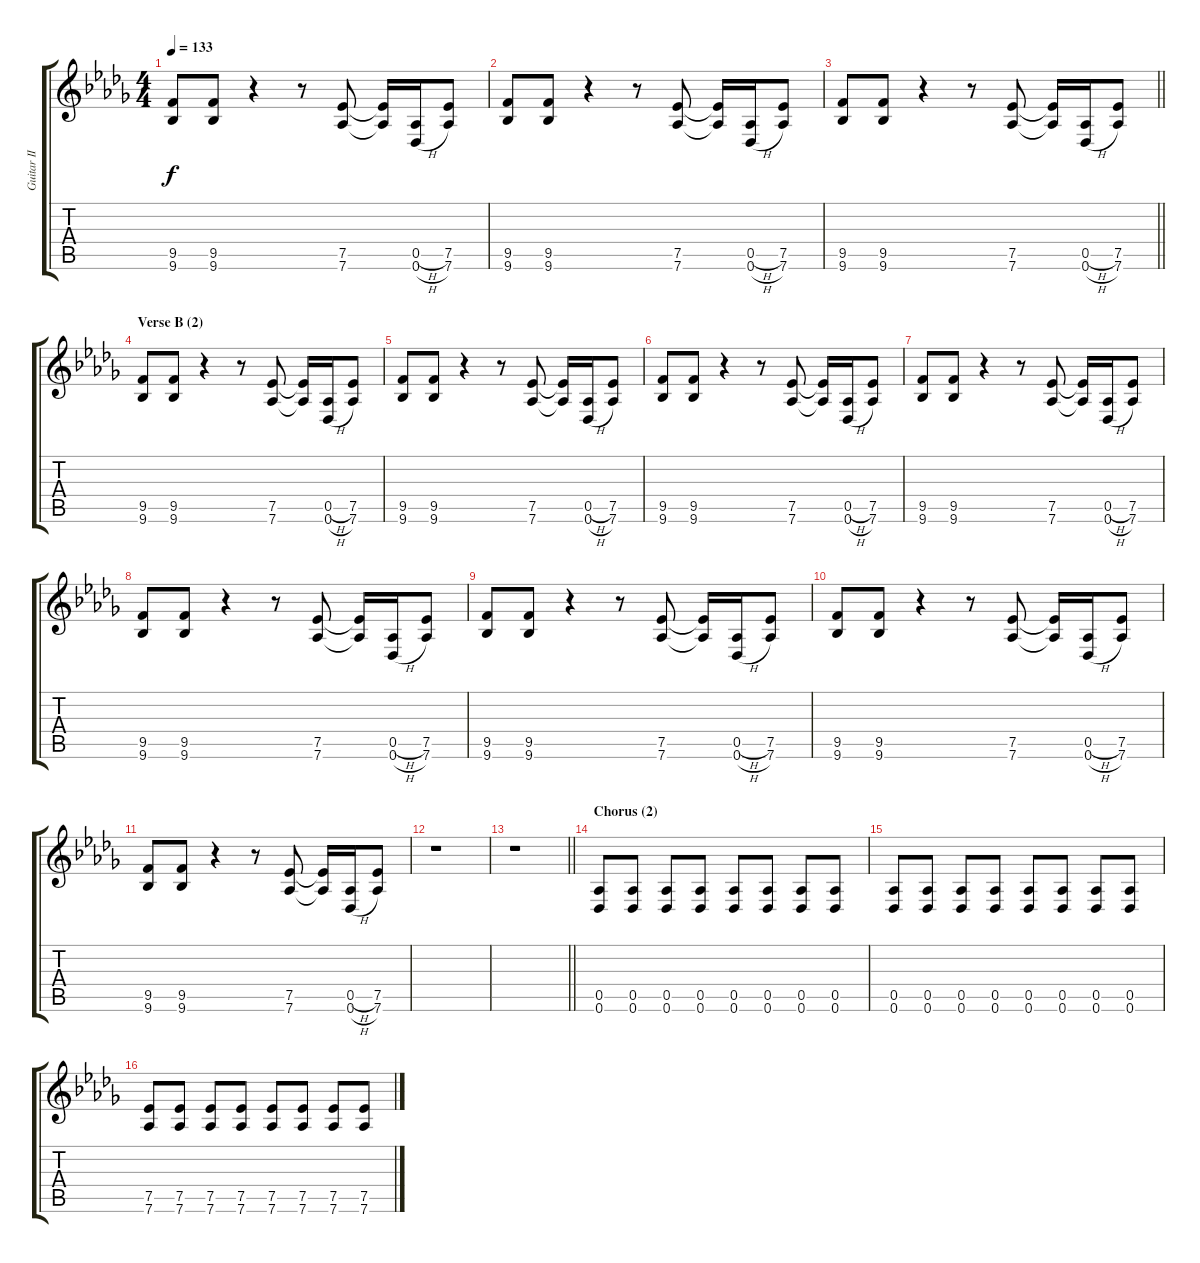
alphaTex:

\track ("Guitar II" "Guitar II") {instrument distortionguitar}
\staff {score tabs}
\tuning (Eb4 Bb3 Gb3 Db3 Ab2 Db2) {hide}
\ts (4 4)
\tempo 133
\clef g2
\ks bbminor
(9.5 9.6).8{dy f} (9.5 9.6).8 r.4 r.8 (7.5 7.6).8 (7.5{t} 7.6{t}).16 (0.5{h} 0.6{h}).16 (7.5 7.6).8 |
(9.5 9.6).8 (9.5 9.6).8 r.4 r.8 (7.5 7.6).8 (7.5{t} 7.6{t}).16 (0.5{h} 0.6{h}).16 (7.5 7.6).8 |
\barLineRight lightlight
(9.5 9.6).8 (9.5 9.6).8 r.4 r.8 (7.5 7.6).8 (7.5{t} 7.6{t}).16 (0.5{h} 0.6{h}).16 (7.5 7.6).8 |
\section ("" "Verse B (2)")
(9.5 9.6).8 (9.5 9.6).8 r.4 r.8 (7.5 7.6).8 (7.5{t} 7.6{t}).16 (0.5{h} 0.6{h}).16 (7.5 7.6).8 |
(9.5 9.6).8 (9.5 9.6).8 r.4 r.8 (7.5 7.6).8 (7.5{t} 7.6{t}).16 (0.5{h} 0.6{h}).16 (7.5 7.6).8 |
(9.5 9.6).8 (9.5 9.6).8 r.4 r.8 (7.5 7.6).8 (7.5{t} 7.6{t}).16 (0.5{h} 0.6{h}).16 (7.5 7.6).8 |
(9.5 9.6).8 (9.5 9.6).8 r.4 r.8 (7.5 7.6).8 (7.5{t} 7.6{t}).16 (0.5{h} 0.6{h}).16 (7.5 7.6).8 |
(9.5 9.6).8 (9.5 9.6).8 r.4 r.8 (7.5 7.6).8 (7.5{t} 7.6{t}).16 (0.5{h} 0.6{h}).16 (7.5 7.6).8 |
(9.5 9.6).8 (9.5 9.6).8 r.4 r.8 (7.5 7.6).8 (7.5{t} 7.6{t}).16 (0.5{h} 0.6{h}).16 (7.5 7.6).8 |
(9.5 9.6).8 (9.5 9.6).8 r.4 r.8 (7.5 7.6).8 (7.5{t} 7.6{t}).16 (0.5{h} 0.6{h}).16 (7.5 7.6).8 |
(9.5 9.6).8 (9.5 9.6).8 r.4 r.8 (7.5 7.6).8 (7.5{t} 7.6{t}).16 (0.5{h} 0.6{h}).16 (7.5 7.6).8 |
r.1 |
\barLineRight lightlight
r.1 |
\section ("" "Chorus (2)")
(0.5 0.6).8 (0.5 0.6).8 (0.5 0.6).8 (0.5 0.6).8 (0.5 0.6).8 (0.5 0.6).8 (0.5 0.6).8 (0.5 0.6).8 |
(0.5 0.6).8 (0.5 0.6).8 (0.5 0.6).8 (0.5 0.6).8 (0.5 0.6).8 (0.5 0.6).8 (0.5 0.6).8 (0.5 0.6).8 |
(7.5 7.6).8 (7.5 7.6).8 (7.5 7.6).8 (7.5 7.6).8 (7.5 7.6).8 (7.5 7.6).8 (7.5 7.6).8 (7.5 7.6).8
